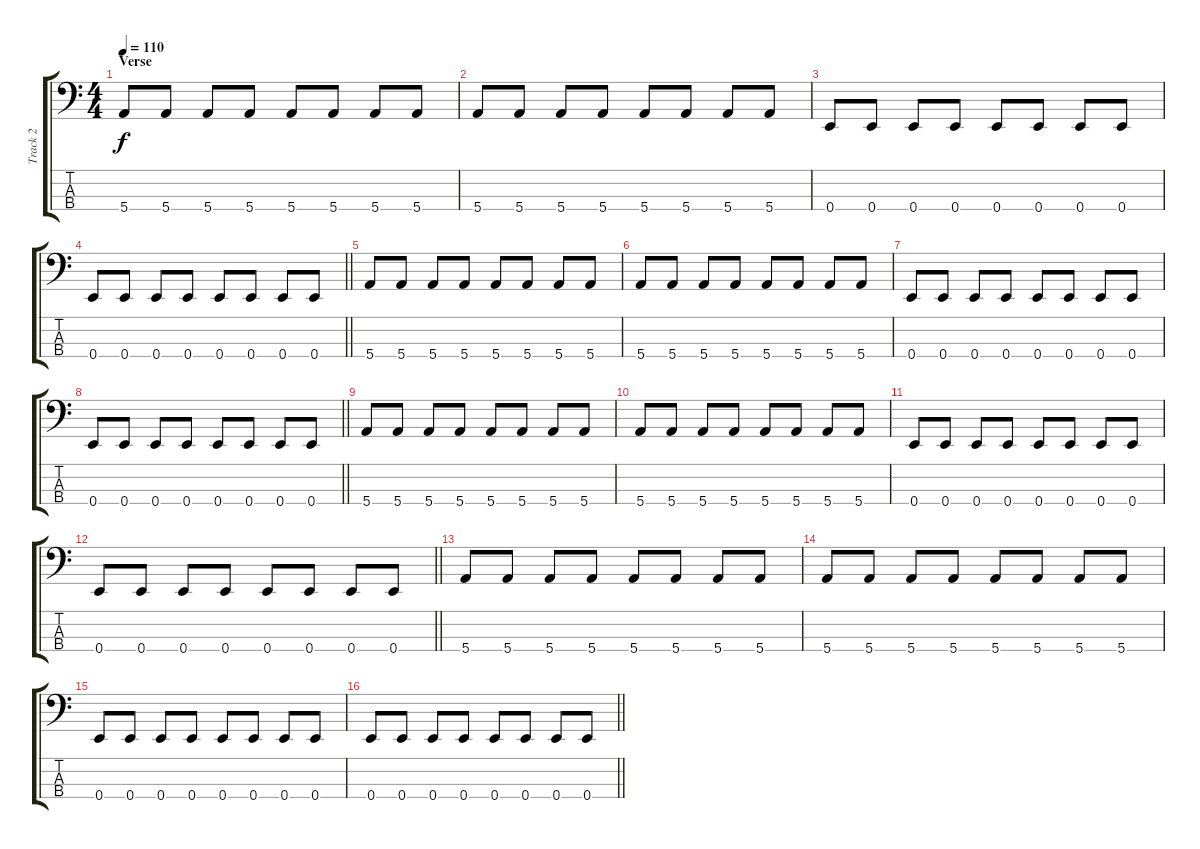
\track ("Track 2" "Track 2") {instrument electricbassfinger bank 6}
\staff {score tabs}
\tuning (G2 D2 A1 E1) {hide}
\ts (4 4)
\section ("" "Verse")
\tempo 110
\clef f4
\ks c
5.4.8{dy f} 5.4.8 5.4.8 5.4.8 5.4.8 5.4.8 5.4.8 5.4.8 |
5.4.8 5.4.8 5.4.8 5.4.8 5.4.8 5.4.8 5.4.8 5.4.8 |
0.4.8 0.4.8 0.4.8 0.4.8 0.4.8 0.4.8 0.4.8 0.4.8 |
\barLineRight lightlight
0.4.8 0.4.8 0.4.8 0.4.8 0.4.8 0.4.8 0.4.8 0.4.8 |
5.4.8 5.4.8 5.4.8 5.4.8 5.4.8 5.4.8 5.4.8 5.4.8 |
5.4.8 5.4.8 5.4.8 5.4.8 5.4.8 5.4.8 5.4.8 5.4.8 |
0.4.8 0.4.8 0.4.8 0.4.8 0.4.8 0.4.8 0.4.8 0.4.8 |
\barLineRight lightlight
0.4.8 0.4.8 0.4.8 0.4.8 0.4.8 0.4.8 0.4.8 0.4.8 |
5.4.8 5.4.8 5.4.8 5.4.8 5.4.8 5.4.8 5.4.8 5.4.8 |
5.4.8 5.4.8 5.4.8 5.4.8 5.4.8 5.4.8 5.4.8 5.4.8 |
0.4.8 0.4.8 0.4.8 0.4.8 0.4.8 0.4.8 0.4.8 0.4.8 |
\barLineRight lightlight
0.4.8 0.4.8 0.4.8 0.4.8 0.4.8 0.4.8 0.4.8 0.4.8 |
5.4.8 5.4.8 5.4.8 5.4.8 5.4.8 5.4.8 5.4.8 5.4.8 |
5.4.8 5.4.8 5.4.8 5.4.8 5.4.8 5.4.8 5.4.8 5.4.8 |
0.4.8 0.4.8 0.4.8 0.4.8 0.4.8 0.4.8 0.4.8 0.4.8 |
\barLineRight lightlight
0.4.8 0.4.8 0.4.8 0.4.8 0.4.8 0.4.8 0.4.8 0.4.8
